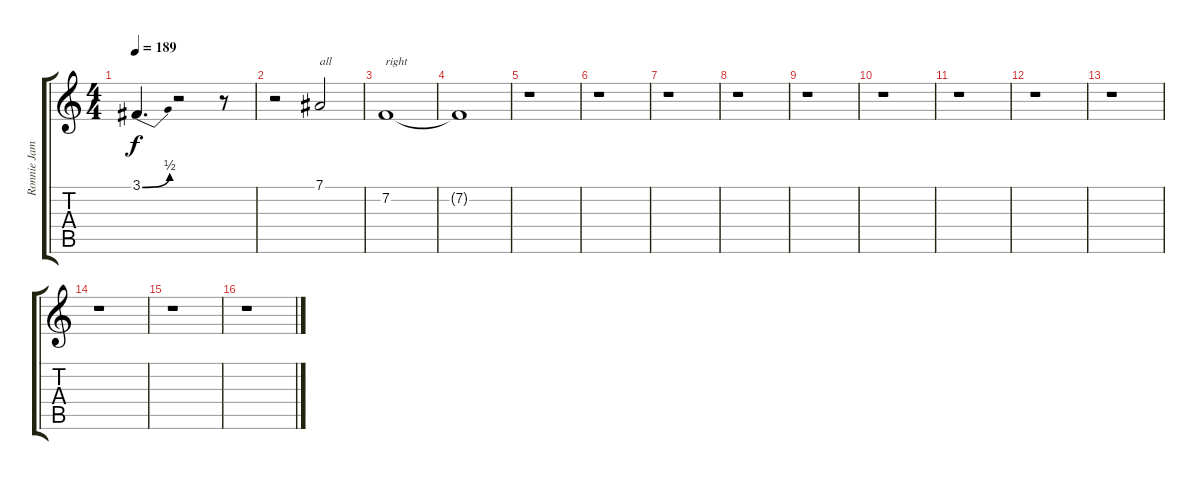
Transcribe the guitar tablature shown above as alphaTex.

\track ("Ronnie James Dio" "Ronnie Jam") {instrument violin}
\staff {score tabs}
\tuning (Eb4 Bb3 Gb3 Db3 Ab2 Eb2) {hide}
\ts (4 4)
\tempo 189
\clef g2
\ks c
3.1{be (bend 0 0 60 2)}.4{d dy f} r.2 r.8 |
r.2 7.1.2{txt "all"} |
7.2.1{txt "right"} |
7.2{t}.1 |
r.1 |
r.1 |
r.1 |
r.1 |
r.1 |
r.1 |
r.1 |
r.1 |
r.1 |
r.1 |
r.1 |
r.1
